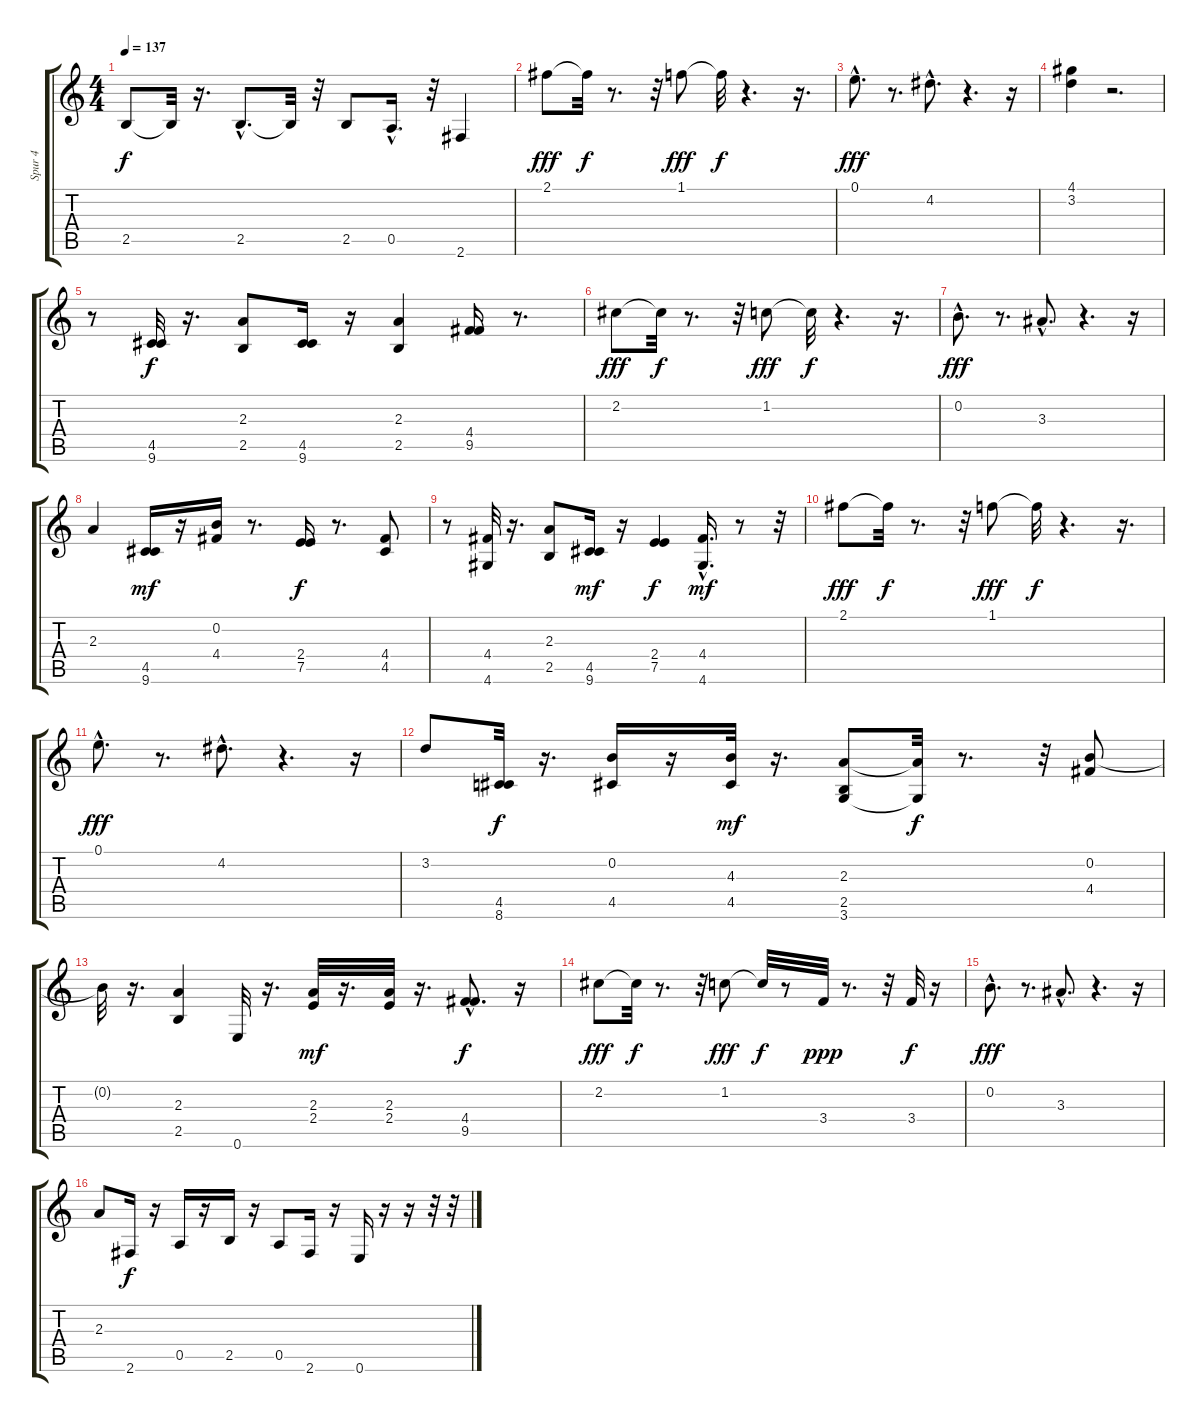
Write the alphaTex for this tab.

\track ("Spur 4" "Spur 4") {instrument overdrivenguitar}
\staff {score tabs}
\tuning (E4 B3 G3 D3 A2 E2) {hide}
\ts (4 4)
\tempo 137
\clef g2
\ks c
2.5.8{dy f} 2.5{t}.32 r.16{d} 2.5{hac}.8{d} 2.5{t}.32 r.32 2.5.8 0.5{hac}.16{d} r.32 2.6.4 |
2.1.8{dy fff} 2.1{t}.32{dy f} r.8{d} r.32 1.1.8{dy fff} 1.1{t}.32{dy f} r.4{d} r.16{d} |
0.1{hac}.8{d dy fff} r.8{d} 4.2{hac}.8{d} r.4{d} r.16 |
(4.1 3.2).4 r.2{d} |
r.8 (4.5 9.6).32{dy f} r.16{d} (2.3 2.5).8 (4.5 9.6).16 r.16 (2.3 2.5).4 (4.4 9.5).16 r.8{d} |
2.2.8{dy fff} 2.2{t}.32{dy f} r.8{d} r.32 1.2.8{dy fff} 1.2{t}.32{dy f} r.4{d} r.16{d} |
0.2{hac}.8{d dy fff} r.8{d} 3.3{hac}.8{d} r.4{d} r.16 |
2.3.4 (4.5 9.6).16{dy mf} r.16 (0.2 4.4).16 r.8{d} (2.4 7.5).16{dy f} r.8{d} (4.4 4.5).8 |
r.8 (4.4 4.6).32 r.16{d} (2.3 2.5).8 (4.5 9.6).16{dy mf} r.16 (2.4 7.5).4{dy f} (4.4{hac} 4.6{hac}).16{d dy mf} r.8 r.32 |
2.1.8{dy fff} 2.1{t}.32{dy f} r.8{d} r.32 1.1.8{dy fff} 1.1{t}.32{dy f} r.4{d} r.16{d} |
0.1{hac}.8{d dy fff} r.8{d} 4.2{hac}.8{d} r.4{d} r.16 |
3.2.8 (4.5 8.6).32{dy f} r.16{d} (0.2 4.5).16 r.16 (4.3 4.5).32{dy mf} r.16{d} (2.3 2.5 3.6).8 (2.3{t} 3.6{t}).32{dy f} r.8{d} r.32 (0.2 4.4).8 |
0.2{t}.32 r.16{d} (2.3 2.5).4 0.6.32 r.16{d} (2.3 2.4).32{dy mf} r.16{d} (2.3 2.4).32 r.16{d} (4.4{hac} 9.5).8{d dy f} r.16 |
2.2.8{dy fff} 2.2{t}.32{dy f} r.8{d} r.32 1.2.8{dy fff} 1.2{t}.32{dy f} r.8 3.4.32{dy ppp} r.8{d} r.32 3.4.32{dy f} r.16 |
0.2{hac}.8{d dy fff} r.8{d} 3.3{hac}.8{d} r.4{d} r.16 |
2.3.8 2.6.16{dy f} r.16 0.5.16 r.16 2.5.16 r.16 0.5.8 2.6.16 r.16 0.6.16 r.16 r.16 r.32 r.32
